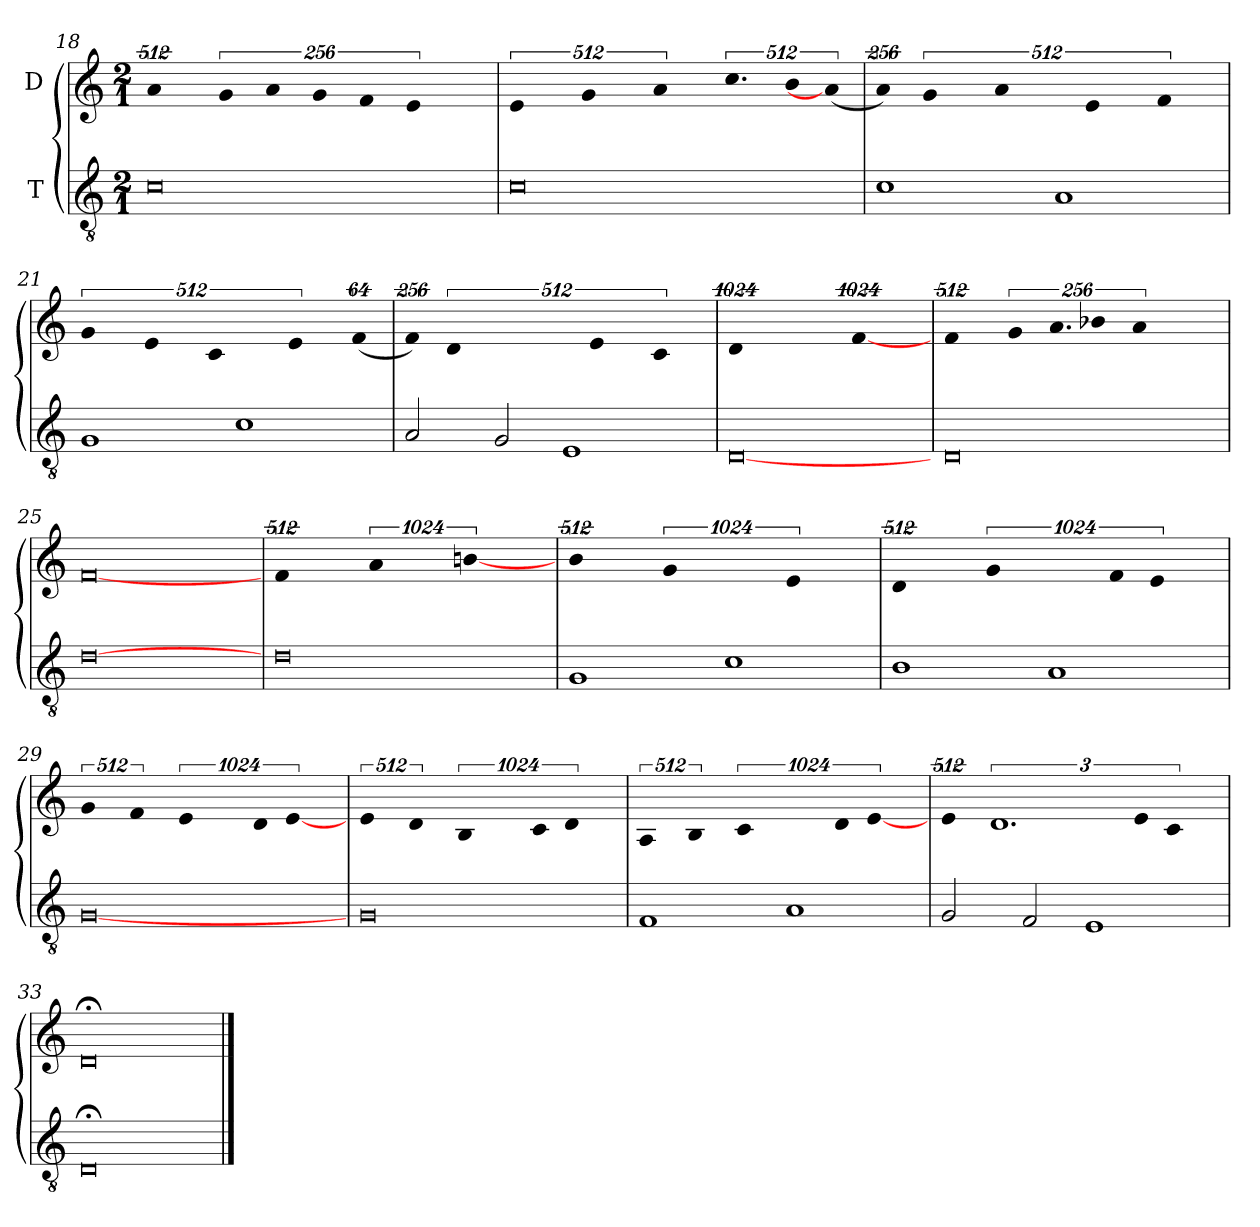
**kern	**kern
*part2	*part1
*staff2	*staff1
*I"T	*I"D
*clefGv2	*clefG2
*ITrd7c12	*
*k[]	*k[]
*C:	*C:
*M2/1	*M2/1
=18	=18
!	!LO:N:vis=2
0Ci\	1024%455ai/
!	!LO:N:vis=4
.	1024%227gi/
!	!LO:N:vis=2
.	1024%455ai/
!	!LO:N:vis=4
.	256%57gi/
!	!LO:N:vis=2
.	1024%455fi/
!	!LO:N:vis=4
.	256%57ei/]
=19	=19
!	!LO:N:vis=2
0Ci\	1024%455ei/
!	!LO:N:vis=2
.	1024%455gi/
!	!LO:N:vis=2
.	1024%455ai/
!	!LO:N:vis=4.
.	1024%341cci\
!	!LO:N:vis=8
.	512%57bi/
!	!LO:N:vis=4
.	(256%57ai/]
=20	=20
!	!LO:N:vis=4
1Ci\	1024%227ai/)
!	!LO:N:vis=2
.	1024%455gi/
!	!LO:N:vis=2
.	1024%455ai/
1AAi/	.
!	!LO:N:vis=2
.	1024%455ei/
!	!LO:N:vis=2
.	128%57fi/
=21	=21
!	!LO:N:vis=2
1GGi/	1024%455gi/
!	!LO:N:vis=2
.	1024%455ei/
!	!LO:N:vis=2
.	1024%455ci/
1Ci\	.
!	!LO:N:vis=2
.	1024%455ei/
!	!LO:N:vis=4
.	(256%57fi/
=22	=22
!	!LO:N:vis=4
2AAi/	1024%227fi/)
!	!LO:N:vis=1
.	512%455di/
2GGi/	.
1EEi/	.
!	!LO:N:vis=2
.	1024%455ei/
!	!LO:N:vis=2
.	128%57ci/
!!LO:LB:g=z
=23	=23
!	!LO:N:vis=0
[0DDi/	1024%1365di/
!	!LO:N:vis=1
.	[1024%683fi/
=24	=24
!	!LO:N:vis=2
0DDi/	1024%455fi/
!	!LO:N:vis=4
.	1024%227gi/
!	!LO:N:vis=2.
.	1024%683ai/
!	!LO:N:vis=2
.	1024%455b-Xi/
!	!LO:N:vis=4
.	256%57ai/
=25	=25
[0Di\	[0fi/
=26	=26
!	!LO:N:vis=1
0Di\	512%341fi/
!	!LO:N:vis=1
.	1024%683ai/
!	!LO:N:vis=1
.	[1024%683bni/
=27	=27
!	!LO:N:vis=1
1GGi/	512%341bi/
!	!LO:N:vis=1
.	1024%683gi/
1Ci\	.
!	!LO:N:vis=1
.	1024%683ei/
=28	=28
!	!LO:N:vis=1
1BBi/	512%341di/
!	!LO:N:vis=1
.	1024%683gi/
1AAi/	.
!	!LO:N:vis=2
.	1024%341fi/
!	!LO:N:vis=2
.	512%171ei/
!!LO:LB:g=z
=29	=29
!	!LO:N:vis=2
[0GGi/	1024%341gi/
!	!LO:N:vis=2
.	1024%341fi/
!	!LO:N:vis=1
.	1024%683ei/
!	!LO:N:vis=2
.	1024%341di/
!	!LO:N:vis=2
.	[512%171ei/
=30	=30
!	!LO:N:vis=2
0GGi/	1024%341ei/
!	!LO:N:vis=2
.	1024%341di/
!	!LO:N:vis=1
.	1024%683Bi/
!	!LO:N:vis=2
.	1024%341ci/
!	!LO:N:vis=2
.	512%171di/
=31	=31
!	!LO:N:vis=2
1FFi/	1024%341Ai/
!	!LO:N:vis=2
.	1024%341Bi/
!	!LO:N:vis=1
.	1024%683ci/
1AAi/	.
!	!LO:N:vis=2
.	1024%341di/
!	!LO:N:vis=2
.	[512%171ei/
=32	=32
!	!LO:N:vis=2
2GGi/	1024%341ei/
.	3%2.di/
2FFi/	.
1EEi/	.
!	!LO:N:vis=2
.	1024%341ei/
!	!LO:N:vis=2
.	512%171ci/
=33	=33
0DD;i/	0d;i/
==	==
*-	*-
